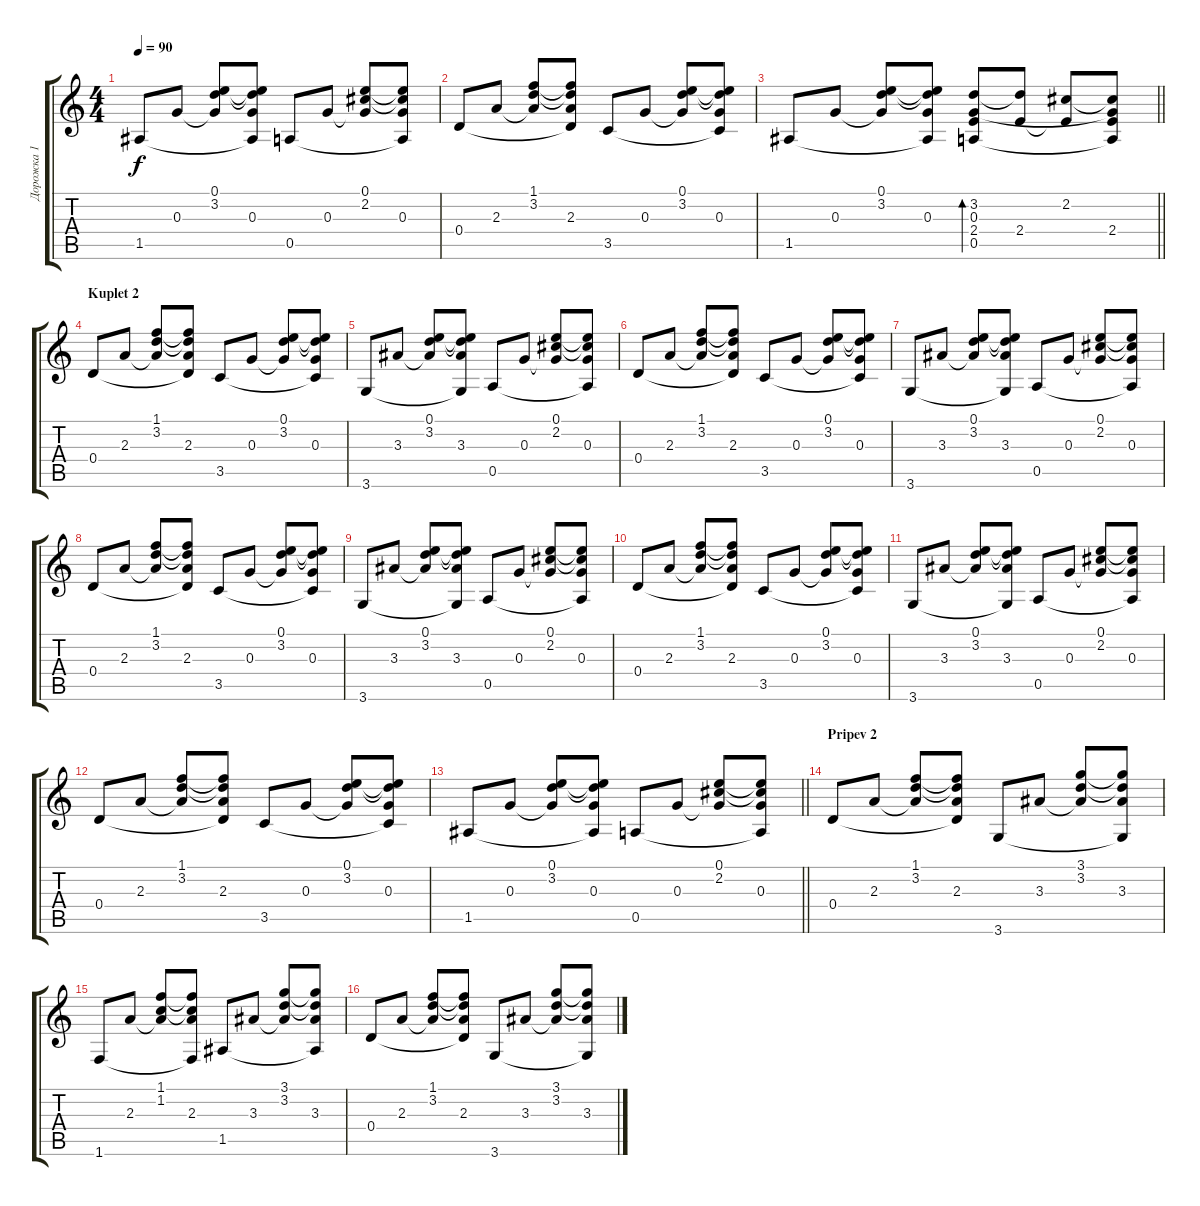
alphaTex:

\track ("Дорожка 1" "Дорожка 1") {instrument acousticguitarsteel}
\staff {score tabs}
\tuning (E4 B3 G3 D3 A2 E2) {hide}
\ts (4 4)
\tempo 90
\clef g2
\ks c
1.5.8{dy f} 0.3.8 (0.1 3.2 0.3{t}).8 (0.1{t} 3.2{t} 0.3 1.5{t}).8 0.5.8 0.3.8 (0.1 2.2 0.3{t}).8 (0.1{t} 2.2{t} 0.3 0.5{t}).8 |
0.4.8 2.3.8 (1.1 3.2 2.3{t}).8 (1.1{t} 3.2{t} 2.3 0.4{t}).8 3.5.8 0.3.8 (0.1 3.2 0.3{t}).8 (0.1{t} 3.2{t} 0.3 3.5{t}).8 |
\barLineRight lightlight
1.5.8 0.3.8 (0.1 3.2 0.3{t}).8 (0.1{t} 3.2{t} 0.3 1.5{t}).8 (3.2 0.3 2.4 0.5).8{bd 60} (3.2{t} 2.4).8 (2.2 2.4{t}).8 (2.2{t} 0.3{t} 2.4 0.5{t}).8 |
\section ("" "Kuplet 2")
0.4.8 2.3.8 (1.1 3.2 2.3{t}).8 (1.1{t} 3.2{t} 2.3 0.4{t}).8 3.5.8 0.3.8 (0.1 3.2 0.3{t}).8 (0.1{t} 3.2{t} 0.3 3.5{t}).8 |
3.6.8 3.3.8 (0.1 3.2 3.3{t}).8 (0.1{t} 3.2{t} 3.3 3.6{t}).8 0.5.8 0.3.8 (0.1 2.2 0.3{t}).8 (0.1{t} 2.2{t} 0.3 0.5{t}).8 |
0.4.8 2.3.8 (1.1 3.2 2.3{t}).8 (1.1{t} 3.2{t} 2.3 0.4{t}).8 3.5.8 0.3.8 (0.1 3.2 0.3{t}).8 (0.1{t} 3.2{t} 0.3 3.5{t}).8 |
3.6.8 3.3.8 (0.1 3.2 3.3{t}).8 (0.1{t} 3.2{t} 3.3 3.6{t}).8 0.5.8 0.3.8 (0.1 2.2 0.3{t}).8 (0.1{t} 2.2{t} 0.3 0.5{t}).8 |
0.4.8 2.3.8 (1.1 3.2 2.3{t}).8 (1.1{t} 3.2{t} 2.3 0.4{t}).8 3.5.8 0.3.8 (0.1 3.2 0.3{t}).8 (0.1{t} 3.2{t} 0.3 3.5{t}).8 |
3.6.8 3.3.8 (0.1 3.2 3.3{t}).8 (0.1{t} 3.2{t} 3.3 3.6{t}).8 0.5.8 0.3.8 (0.1 2.2 0.3{t}).8 (0.1{t} 2.2{t} 0.3 0.5{t}).8 |
0.4.8 2.3.8 (1.1 3.2 2.3{t}).8 (1.1{t} 3.2{t} 2.3 0.4{t}).8 3.5.8 0.3.8 (0.1 3.2 0.3{t}).8 (0.1{t} 3.2{t} 0.3 3.5{t}).8 |
3.6.8 3.3.8 (0.1 3.2 3.3{t}).8 (0.1{t} 3.2{t} 3.3 3.6{t}).8 0.5.8 0.3.8 (0.1 2.2 0.3{t}).8 (0.1{t} 2.2{t} 0.3 0.5{t}).8 |
0.4.8 2.3.8 (1.1 3.2 2.3{t}).8 (1.1{t} 3.2{t} 2.3 0.4{t}).8 3.5.8 0.3.8 (0.1 3.2 0.3{t}).8 (0.1{t} 3.2{t} 0.3 3.5{t}).8 |
\barLineRight lightlight
1.5.8 0.3.8 (0.1 3.2 0.3{t}).8 (0.1{t} 3.2{t} 0.3 1.5{t}).8 0.5.8 0.3.8 (0.1 2.2 0.3{t}).8 (0.1{t} 2.2{t} 0.3 0.5{t}).8 |
\section ("" "Pripev 2")
0.4.8 2.3.8 (1.1 3.2 2.3{t}).8 (1.1{t} 3.2{t} 2.3 0.4{t}).8 3.6.8 3.3.8 (3.1 3.2 3.3{t}).8 (3.1{t} 3.2{t} 3.3 3.6{t}).8 |
1.6.8 2.3.8 (1.1 1.2 2.3{t}).8 (1.1{t} 1.2{t} 2.3 1.6{t}).8 1.5.8 3.3.8 (3.1 3.2 3.3{t}).8 (3.1{t} 3.2{t} 3.3 1.5{t}).8 |
0.4.8 2.3.8 (1.1 3.2 2.3{t}).8 (1.1{t} 3.2{t} 2.3 0.4{t}).8 3.6.8 3.3.8 (3.1 3.2 3.3{t}).8 (3.1{t} 3.2{t} 3.3 3.6{t}).8
